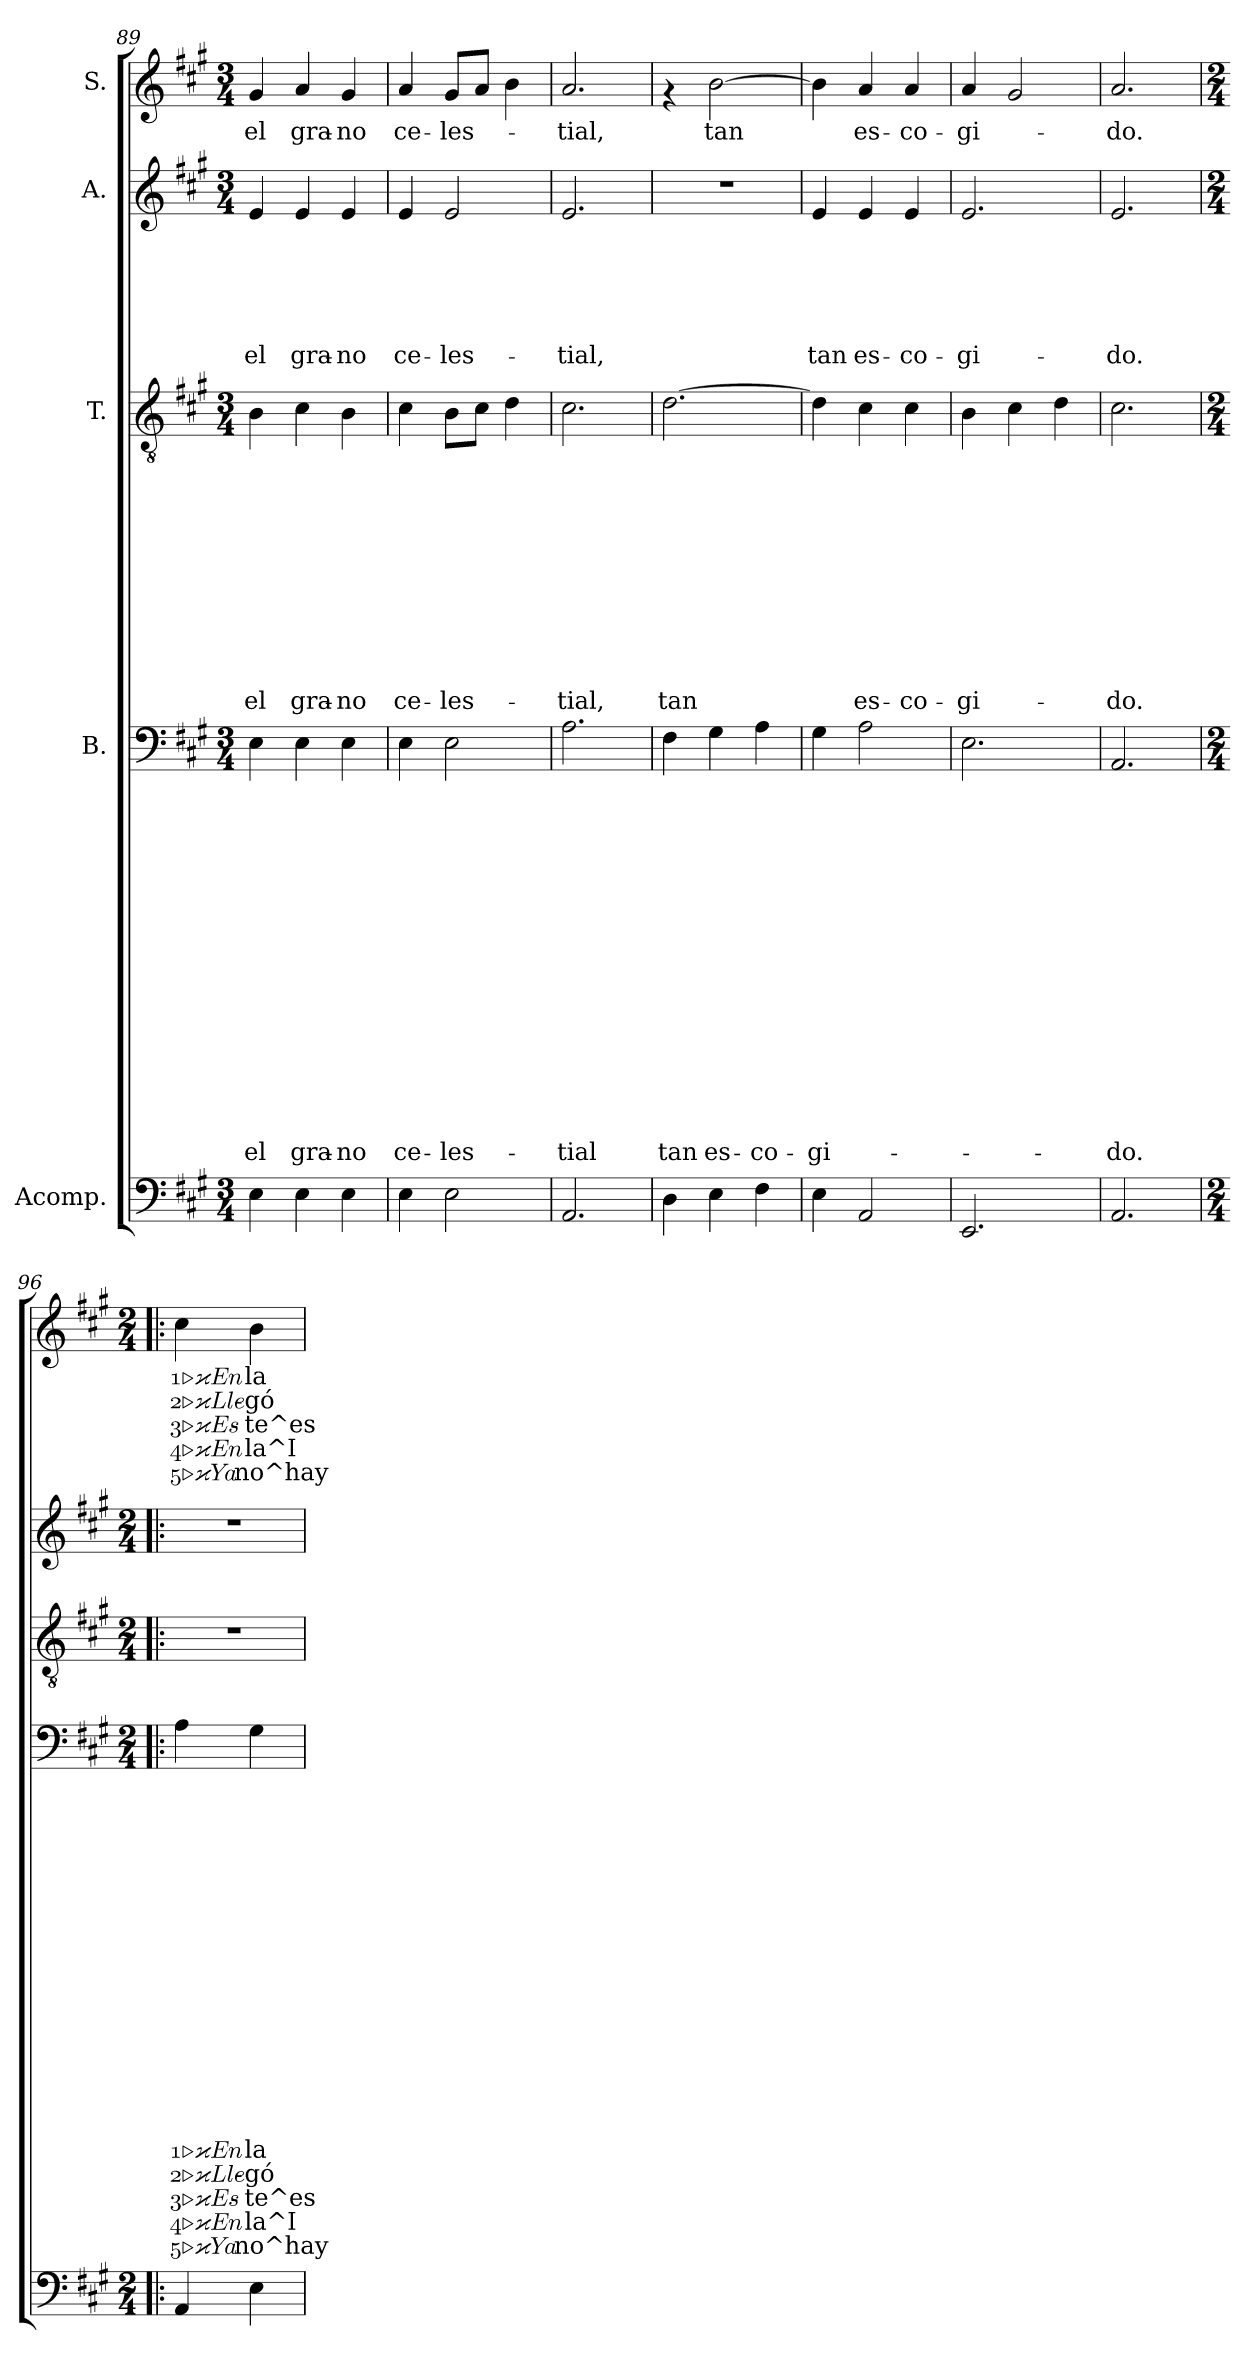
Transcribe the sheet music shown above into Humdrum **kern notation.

**kern	**kern	**text	**text	**text	**text	**text	**text	**text	**text	**text	**text	**text	**text	**text	**text	**text	**text	**text	**text	**text	**text	**kern	**text	**text	**text	**text	**text	**text	**text	**text	**text	**text	**text	**kern	**text	**text	**text	**text	**text	**text	**kern	**text	**text	**text	**text	**text
*part5	*part4	*part4	*part4	*part4	*part4	*part4	*part4	*part4	*part4	*part4	*part4	*part4	*part4	*part4	*part4	*part4	*part4	*part4	*part4	*part4	*part4	*part3	*part3	*part3	*part3	*part3	*part3	*part3	*part3	*part3	*part3	*part3	*part3	*part2	*part2	*part2	*part2	*part2	*part2	*part2	*part1	*part1	*part1	*part1	*part1	*part1
*staff5	*staff4	*staff4	*staff4	*staff4	*staff4	*staff4	*staff4	*staff4	*staff4	*staff4	*staff4	*staff4	*staff4	*staff4	*staff4	*staff4	*staff4	*staff4	*staff4	*staff4	*staff4	*staff3	*staff3	*staff3	*staff3	*staff3	*staff3	*staff3	*staff3	*staff3	*staff3	*staff3	*staff3	*staff2	*staff2	*staff2	*staff2	*staff2	*staff2	*staff2	*staff1	*staff1	*staff1	*staff1	*staff1	*staff1
*I"Acomp.	*I"B.	*	*	*	*	*	*	*	*	*	*	*	*	*	*	*	*	*	*	*	*	*I"T.	*	*	*	*	*	*	*	*	*	*	*	*I"A.	*	*	*	*	*	*	*I"S.	*	*	*	*	*
!!LO:PB:g=z
*clefF4	*clefF4	*	*	*	*	*	*	*	*	*	*	*	*	*	*	*	*	*	*	*	*	*clefGv2	*	*	*	*	*	*	*	*	*	*	*	*clefG2	*	*	*	*	*	*	*clefG2	*	*	*	*	*
*k[f#c#g#]	*k[f#c#g#]	*	*	*	*	*	*	*	*	*	*	*	*	*	*	*	*	*	*	*	*	*k[f#c#g#]	*	*	*	*	*	*	*	*	*	*	*	*k[f#c#g#]	*	*	*	*	*	*	*k[f#c#g#]	*	*	*	*	*
*A:	*A:	*	*	*	*	*	*	*	*	*	*	*	*	*	*	*	*	*	*	*	*	*A:	*	*	*	*	*	*	*	*	*	*	*	*A:	*	*	*	*	*	*	*A:	*	*	*	*	*
*M3/4	*M3/4	*	*	*	*	*	*	*	*	*	*	*	*	*	*	*	*	*	*	*	*	*M3/4	*	*	*	*	*	*	*	*	*	*	*	*M3/4	*	*	*	*	*	*	*M3/4	*	*	*	*	*
=89	=89	=89	=89	=89	=89	=89	=89	=89	=89	=89	=89	=89	=89	=89	=89	=89	=89	=89	=89	=89	=89	=89	=89	=89	=89	=89	=89	=89	=89	=89	=89	=89	=89	=89	=89	=89	=89	=89	=89	=89	=89	=89	=89	=89	=89	=89
!	!	!	!	!	!	!	!	!	!	!	!	!	!	!	!	!	!LO:LY:b	!	!	!	!	!	!	!	!	!	!	!	!	!	!	!	!LO:LY:b	!	!	!	!	!	!	!LO:LY:b	!	!LO:LY:b	!	!	!	!
4E\	4E\	.	.	.	.	.	.	.	.	.	.	.	.	.	.	.	el	.	.	.	.	4B\	.	.	.	.	.	.	.	.	.	.	el	4e/	.	.	.	.	.	el	4g#/	el	.	.	.	.
!	!	!	!	!	!	!	!	!	!	!	!	!	!	!	!	!	!LO:LY:b	!	!	!	!	!	!	!	!	!	!	!	!	!	!	!	!LO:LY:b	!	!	!	!	!	!	!LO:LY:b	!	!LO:LY:b	!	!	!	!
4E\	4E\	.	.	.	.	.	.	.	.	.	.	.	.	.	.	.	gra-	.	.	.	.	4c#\	.	.	.	.	.	.	.	.	.	.	gra-	4e/	.	.	.	.	.	gra-	4a/	gra-	.	.	.	.
!	!	!	!	!	!	!	!	!	!	!	!	!	!	!	!	!	!LO:LY:b	!	!	!	!	!	!	!	!	!	!	!	!	!	!	!	!LO:LY:b	!	!	!	!	!	!	!LO:LY:b	!	!LO:LY:b	!	!	!	!
4E\	4E\	.	.	.	.	.	.	.	.	.	.	.	.	.	.	.	-no	.	.	.	.	4B\	.	.	.	.	.	.	.	.	.	.	-no	4e/	.	.	.	.	.	-no	4g#/	-no	.	.	.	.
=90	=90	=90	=90	=90	=90	=90	=90	=90	=90	=90	=90	=90	=90	=90	=90	=90	=90	=90	=90	=90	=90	=90	=90	=90	=90	=90	=90	=90	=90	=90	=90	=90	=90	=90	=90	=90	=90	=90	=90	=90	=90	=90	=90	=90	=90	=90
!	!	!	!	!	!	!	!	!	!	!	!	!	!	!	!	!	!LO:LY:b	!	!	!	!	!	!	!	!	!	!	!	!	!	!	!	!LO:LY:b	!	!	!	!	!	!	!LO:LY:b	!	!LO:LY:b	!	!	!	!
4E\	4E\	.	.	.	.	.	.	.	.	.	.	.	.	.	.	.	ce-	.	.	.	.	4c#\	.	.	.	.	.	.	.	.	.	.	ce-	4e/	.	.	.	.	.	ce-	4a/	ce-	.	.	.	.
!	!	!	!	!	!	!	!	!	!	!	!	!	!	!	!	!	!LO:LY:b	!	!	!	!	!	!	!	!	!	!	!	!	!	!	!	!LO:LY:b	!	!	!	!	!	!	!LO:LY:b	!	!LO:LY:b	!	!	!	!
2E\	2E\	.	.	.	.	.	.	.	.	.	.	.	.	.	.	.	-les-	.	.	.	.	8B\L	.	.	.	.	.	.	.	.	.	.	-les-	2e/	.	.	.	.	.	-les-	8g#/L	-les-	.	.	.	.
.	.	.	.	.	.	.	.	.	.	.	.	.	.	.	.	.	.	.	.	.	.	8c#\J	.	.	.	.	.	.	.	.	.	.	.	.	.	.	.	.	.	.	8a/J	.	.	.	.	.
.	.	.	.	.	.	.	.	.	.	.	.	.	.	.	.	.	.	.	.	.	.	4d\	.	.	.	.	.	.	.	.	.	.	.	.	.	.	.	.	.	.	4b\	.	.	.	.	.
=91	=91	=91	=91	=91	=91	=91	=91	=91	=91	=91	=91	=91	=91	=91	=91	=91	=91	=91	=91	=91	=91	=91	=91	=91	=91	=91	=91	=91	=91	=91	=91	=91	=91	=91	=91	=91	=91	=91	=91	=91	=91	=91	=91	=91	=91	=91
!	!	!	!	!	!	!	!	!	!	!	!	!	!	!	!	!	!LO:LY:b	!	!	!	!	!	!	!	!	!	!	!	!	!	!	!	!LO:LY:b	!	!	!	!	!	!	!LO:LY:b	!	!LO:LY:b	!	!	!	!
2.AA/	2.A\	.	.	.	.	.	.	.	.	.	.	.	.	.	.	.	-tial	.	.	.	.	2.c#\	.	.	.	.	.	.	.	.	.	.	-tial,	2.e/	.	.	.	.	.	-tial,	2.a/	-tial,	.	.	.	.
=92	=92	=92	=92	=92	=92	=92	=92	=92	=92	=92	=92	=92	=92	=92	=92	=92	=92	=92	=92	=92	=92	=92	=92	=92	=92	=92	=92	=92	=92	=92	=92	=92	=92	=92	=92	=92	=92	=92	=92	=92	=92	=92	=92	=92	=92	=92
!	!	!	!	!	!	!	!	!	!	!	!	!	!	!	!	!	!LO:LY:b	!	!	!	!	!	!	!	!	!	!	!	!	!	!	!	!LO:LY:b	!	!	!	!	!	!	!	!	!	!	!	!	!
4D\	4F#\	.	.	.	.	.	.	.	.	.	.	.	.	.	.	.	tan	.	.	.	.	[>2.d\	.	.	.	.	.	.	.	.	.	.	tan	2.r	.	.	.	.	.	.	4rf	.	.	.	.	.
!	!	!	!	!	!	!	!	!	!	!	!	!	!	!	!	!	!LO:LY:b	!	!	!	!	!	!	!	!	!	!	!	!	!	!	!	!	!	!	!	!	!	!	!	!	!LO:LY:b	!	!	!	!
4E\	4G#\	.	.	.	.	.	.	.	.	.	.	.	.	.	.	.	es-	.	.	.	.	.	.	.	.	.	.	.	.	.	.	.	.	.	.	.	.	.	.	.	[>2b\	tan	.	.	.	.
!	!	!	!	!	!	!	!	!	!	!	!	!	!	!	!	!	!LO:LY:b	!	!	!	!	!	!	!	!	!	!	!	!	!	!	!	!	!	!	!	!	!	!	!	!	!	!	!	!	!
4F#\	4A\	.	.	.	.	.	.	.	.	.	.	.	.	.	.	.	-co-	.	.	.	.	.	.	.	.	.	.	.	.	.	.	.	.	.	.	.	.	.	.	.	.	.	.	.	.	.
=93	=93	=93	=93	=93	=93	=93	=93	=93	=93	=93	=93	=93	=93	=93	=93	=93	=93	=93	=93	=93	=93	=93	=93	=93	=93	=93	=93	=93	=93	=93	=93	=93	=93	=93	=93	=93	=93	=93	=93	=93	=93	=93	=93	=93	=93	=93
!	!	!	!	!	!	!	!	!	!	!	!	!	!	!	!	!	!LO:LY:b	!	!	!	!	!	!	!	!	!	!	!	!	!	!	!	!	!	!	!	!	!	!	!LO:LY:b	!	!	!	!	!	!
4E\	4G#\	.	.	.	.	.	.	.	.	.	.	.	.	.	.	.	-gi-	.	.	.	.	4d\]	.	.	.	.	.	.	.	.	.	.	.	4e/	.	.	.	.	.	tan	4b\]	.	.	.	.	.
!	!	!	!	!	!	!	!	!	!	!	!	!	!	!	!	!	!	!	!	!	!	!	!	!	!	!	!	!	!	!	!	!	!LO:LY:b	!	!	!	!	!	!	!LO:LY:b	!	!LO:LY:b	!	!	!	!
2AA/	2A\	.	.	.	.	.	.	.	.	.	.	.	.	.	.	.	.	.	.	.	.	4c#\	.	.	.	.	.	.	.	.	.	.	es-	4e/	.	.	.	.	.	es-	4a/	es-	.	.	.	.
!	!	!	!	!	!	!	!	!	!	!	!	!	!	!	!	!	!	!	!	!	!	!	!	!	!	!	!	!	!	!	!	!	!LO:LY:b	!	!	!	!	!	!	!LO:LY:b	!	!LO:LY:b	!	!	!	!
.	.	.	.	.	.	.	.	.	.	.	.	.	.	.	.	.	.	.	.	.	.	4c#\	.	.	.	.	.	.	.	.	.	.	-co-	4e/	.	.	.	.	.	-co-	4a/	-co-	.	.	.	.
=94	=94	=94	=94	=94	=94	=94	=94	=94	=94	=94	=94	=94	=94	=94	=94	=94	=94	=94	=94	=94	=94	=94	=94	=94	=94	=94	=94	=94	=94	=94	=94	=94	=94	=94	=94	=94	=94	=94	=94	=94	=94	=94	=94	=94	=94	=94
!	!	!	!	!	!	!	!	!	!	!	!	!	!	!	!	!	!	!	!	!	!	!	!	!	!	!	!	!	!	!	!	!	!LO:LY:b	!	!	!	!	!	!	!LO:LY:b	!	!LO:LY:b	!	!	!	!
2.EE/	2.E\	.	.	.	.	.	.	.	.	.	.	.	.	.	.	.	.	.	.	.	.	4B\	.	.	.	.	.	.	.	.	.	.	-gi-	2.e/	.	.	.	.	.	-gi-	4a/	-gi-	.	.	.	.
.	.	.	.	.	.	.	.	.	.	.	.	.	.	.	.	.	.	.	.	.	.	4c#\	.	.	.	.	.	.	.	.	.	.	.	.	.	.	.	.	.	.	2g#/	.	.	.	.	.
.	.	.	.	.	.	.	.	.	.	.	.	.	.	.	.	.	.	.	.	.	.	4d\	.	.	.	.	.	.	.	.	.	.	.	.	.	.	.	.	.	.	.	.	.	.	.	.
=95	=95	=95	=95	=95	=95	=95	=95	=95	=95	=95	=95	=95	=95	=95	=95	=95	=95	=95	=95	=95	=95	=95	=95	=95	=95	=95	=95	=95	=95	=95	=95	=95	=95	=95	=95	=95	=95	=95	=95	=95	=95	=95	=95	=95	=95	=95
!	!	!	!	!	!	!	!	!	!	!	!	!	!	!	!	!	!LO:LY:b	!	!	!	!	!	!	!	!	!	!	!	!	!	!	!	!LO:LY:b	!	!	!	!	!	!	!LO:LY:b	!	!LO:LY:b	!	!	!	!
2.AA/	2.AA/	.	.	.	.	.	.	.	.	.	.	.	.	.	.	.	-do.	.	.	.	.	2.c#\	.	.	.	.	.	.	.	.	.	.	-do.	2.e/	.	.	.	.	.	-do.	2.a/	-do.	.	.	.	.
!!LO:PB:g=z
=96!|:	=96!|:	=96!|:	=96!|:	=96!|:	=96!|:	=96!|:	=96!|:	=96!|:	=96!|:	=96!|:	=96!|:	=96!|:	=96!|:	=96!|:	=96!|:	=96!|:	=96!|:	=96!|:	=96!|:	=96!|:	=96!|:	=96!|:	=96!|:	=96!|:	=96!|:	=96!|:	=96!|:	=96!|:	=96!|:	=96!|:	=96!|:	=96!|:	=96!|:	=96!|:	=96!|:	=96!|:	=96!|:	=96!|:	=96!|:	=96!|:	=96!|:	=96!|:	=96!|:	=96!|:	=96!|:	=96!|:
*M2/4	*M2/4	*	*	*	*	*	*	*	*	*	*	*	*	*	*	*	*	*	*	*	*	*M2/4	*	*	*	*	*	*	*	*	*	*	*	*M2/4	*	*	*	*	*	*	*M2/4	*	*	*	*	*
!	!	!	!	!	!	!	!	!	!	!	!	!	!	!	!	!	!LO:LY:b	!LO:LY:b	!LO:LY:b	!LO:LY:b	!LO:LY:b	!	!	!	!	!	!	!	!	!	!	!	!	!	!	!	!	!	!	!	!	!LO:LY:b	!LO:LY:b	!LO:LY:b	!LO:LY:b	!LO:LY:b
4AA/	4A\	.	.	.	.	.	.	.	.	.	.	.	.	.	.	.	1.En	2.Lle-	3.Es-	4.En	5.Ya	2r	.	.	.	.	.	.	.	.	.	.	.	2r	.	.	.	.	.	.	4cc#\	1.En	2.Lle-	3.Es-	4.En	5.Ya
!	!	!	!	!	!	!	!	!	!	!	!	!	!	!	!	!	!LO:LY:b	!LO:LY:b	!LO:LY:b	!LO:LY:b	!LO:LY:b	!	!	!	!	!	!	!	!	!	!	!	!	!	!	!	!	!	!	!	!	!LO:LY:b	!LO:LY:b	!LO:LY:b	!LO:LY:b	!LO:LY:b
4E\	4G#\	.	.	.	.	.	.	.	.	.	.	.	.	.	.	.	la	-gó	-te^es	la^I-	no^hay	.	.	.	.	.	.	.	.	.	.	.	.	.	.	.	.	.	.	.	4b\	la	-gó	-te^es	la^I-	no^hay
=	=	=	=	=	=	=	=	=	=	=	=	=	=	=	=	=	=	=	=	=	=	=	=	=	=	=	=	=	=	=	=	=	=	=	=	=	=	=	=	=	=	=	=	=	=	=
*-	*-	*-	*-	*-	*-	*-	*-	*-	*-	*-	*-	*-	*-	*-	*-	*-	*-	*-	*-	*-	*-	*-	*-	*-	*-	*-	*-	*-	*-	*-	*-	*-	*-	*-	*-	*-	*-	*-	*-	*-	*-	*-	*-	*-	*-	*-
